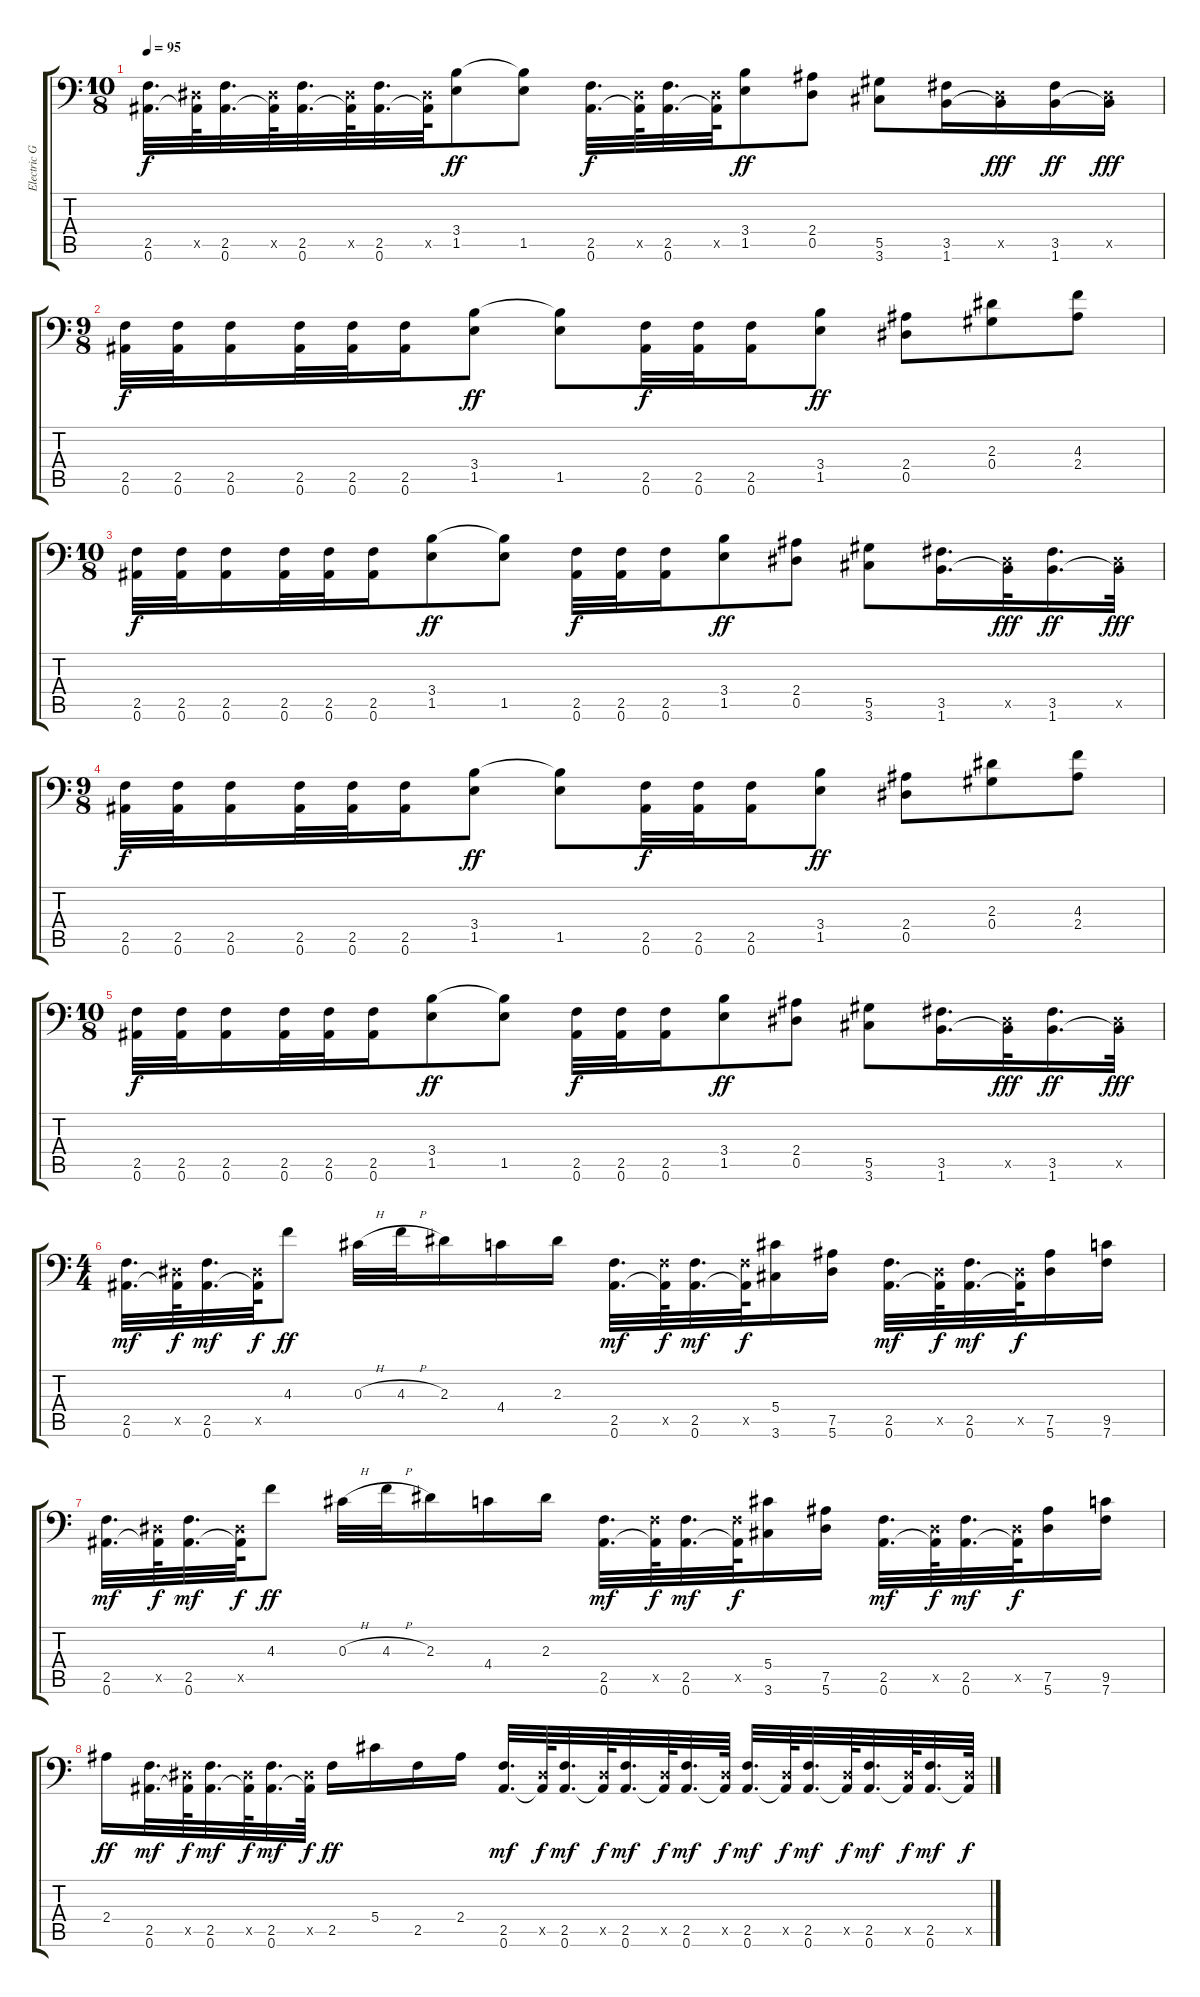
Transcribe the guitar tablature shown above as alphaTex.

\track ("Electric Guitar 4" "Electric G") {instrument distortionguitar}
\staff {score tabs}
\tuning (Bb3 F3 Db3 Ab2 Eb2 Bb1) {hide}
\ts (10 8)
\tempo 95
\clef f4
\ks c
(2.5 0.6).32{d dy f} (0.5{x} 0.6{t}).64 (2.5 0.6).32{d} (0.5{x} 0.6{t}).64 (2.5 0.6).32{d} (0.5{x} 0.6{t}).64 (2.5 0.6).32{d} (0.5{x} 0.6{t}).64 (3.4 1.5).8{dy ff} (3.4{t} 1.5).8 (2.5 0.6).32{d dy f} (0.5{x} 0.6{t}).64 (2.5 0.6).32{d} (0.5{x} 0.6{t}).64 (3.4 1.5).8{dy ff} (2.4 0.5).8 (5.5 3.6).8 (3.5 1.6).16 (0.5{x} 1.6{t}).16{dy fff} (3.5 1.6).16{dy ff} (0.5{x} 1.6{t}).16{dy fff} |
\ts (9 8)
(2.5 0.6).32{dy f} (2.5 0.6).32 (2.5 0.6).16 (2.5 0.6).32 (2.5 0.6).32 (2.5 0.6).16 (3.4 1.5).8{dy ff} (3.4{t} 1.5).8 (2.5 0.6).32{dy f} (2.5 0.6).32 (2.5 0.6).16 (3.4 1.5).8{dy ff} (2.4 0.5).8 (2.3 0.4).8 (4.3 2.4).8 |
\ts (10 8)
(2.5 0.6).32{dy f} (2.5 0.6).32 (2.5 0.6).16 (2.5 0.6).32 (2.5 0.6).32 (2.5 0.6).16 (3.4 1.5).8{dy ff} (3.4{t} 1.5).8 (2.5 0.6).32{dy f} (2.5 0.6).32 (2.5 0.6).16 (3.4 1.5).8{dy ff} (2.4 0.5).8 (5.5 3.6).8 (3.5 1.6).16{d} (0.5{x} 1.6{t}).32{dy fff} (3.5 1.6).16{d dy ff} (0.5{x} 1.6{t}).32{dy fff} |
\ts (9 8)
(2.5 0.6).32{dy f} (2.5 0.6).32 (2.5 0.6).16 (2.5 0.6).32 (2.5 0.6).32 (2.5 0.6).16 (3.4 1.5).8{dy ff} (3.4{t} 1.5).8 (2.5 0.6).32{dy f} (2.5 0.6).32 (2.5 0.6).16 (3.4 1.5).8{dy ff} (2.4 0.5).8 (2.3 0.4).8 (4.3 2.4).8 |
\ts (10 8)
(2.5 0.6).32{dy f} (2.5 0.6).32 (2.5 0.6).16 (2.5 0.6).32 (2.5 0.6).32 (2.5 0.6).16 (3.4 1.5).8{dy ff} (3.4{t} 1.5).8 (2.5 0.6).32{dy f} (2.5 0.6).32 (2.5 0.6).16 (3.4 1.5).8{dy ff} (2.4 0.5).8 (5.5 3.6).8 (3.5 1.6).16{d} (0.5{x} 1.6{t}).32{dy fff} (3.5 1.6).16{d dy ff} (0.5{x} 1.6{t}).32{dy fff} |
\ts (4 4)
(2.5 0.6).32{d dy mf} (0.5{x} 0.6{t}).64{dy f} (2.5 0.6).32{d dy mf} (0.5{x} 0.6{t}).64{dy f} 4.3.8{dy ff} 0.3{h}.32 4.3{h}.32 2.3.16 4.4.16 2.3.16 (2.5 0.6).32{d dy mf} (2.5{x} 0.6{t}).64{dy f} (2.5 0.6).32{d dy mf} (2.5{x} 0.6{t}).64{dy f} (5.4 3.6).16 (7.5 5.6).16 (2.5 0.6).32{d dy mf} (0.5{x} 0.6{t}).64{dy f} (2.5 0.6).32{d dy mf} (0.5{x} 0.6{t}).64{dy f} (7.5 5.6).16 (9.5 7.6).16 |
(2.5 0.6).32{d dy mf} (0.5{x} 0.6{t}).64{dy f} (2.5 0.6).32{d dy mf} (0.5{x} 0.6{t}).64{dy f} 4.3.8{dy ff} 0.3{h}.32 4.3{h}.32 2.3.16 4.4.16 2.3.16 (2.5 0.6).32{d dy mf} (2.5{x} 0.6{t}).64{dy f} (2.5 0.6).32{d dy mf} (2.5{x} 0.6{t}).64{dy f} (5.4 3.6).16 (7.5 5.6).16 (2.5 0.6).32{d dy mf} (0.5{x} 0.6{t}).64{dy f} (2.5 0.6).32{d dy mf} (0.5{x} 0.6{t}).64{dy f} (7.5 5.6).16 (9.5 7.6).16 |
2.4.16{dy ff} (2.5 0.6).32{d dy mf} (0.5{x} 0.6{t}).64{dy f} (2.5 0.6).32{d dy mf} (0.5{x} 0.6{t}).64{dy f} (2.5 0.6).32{d dy mf} (0.5{x} 0.6{t}).64{dy f} 2.5.16{dy ff} 5.4.16 2.5.16 2.4.16 (2.5 0.6).32{d dy mf} (0.5{x} 0.6{t}).64{dy f} (2.5 0.6).32{d dy mf} (0.5{x} 0.6{t}).64{dy f} (2.5 0.6).32{d dy mf} (0.5{x} 0.6{t}).64{dy f} (2.5 0.6).32{d dy mf} (0.5{x} 0.6{t}).64{dy f} (2.5 0.6).32{d dy mf} (0.5{x} 0.6{t}).64{dy f} (2.5 0.6).32{d dy mf} (0.5{x} 0.6{t}).64{dy f} (2.5 0.6).32{d dy mf} (0.5{x} 0.6{t}).64{dy f} (2.5 0.6).32{d dy mf} (0.5{x} 0.6{t}).64{dy f}
